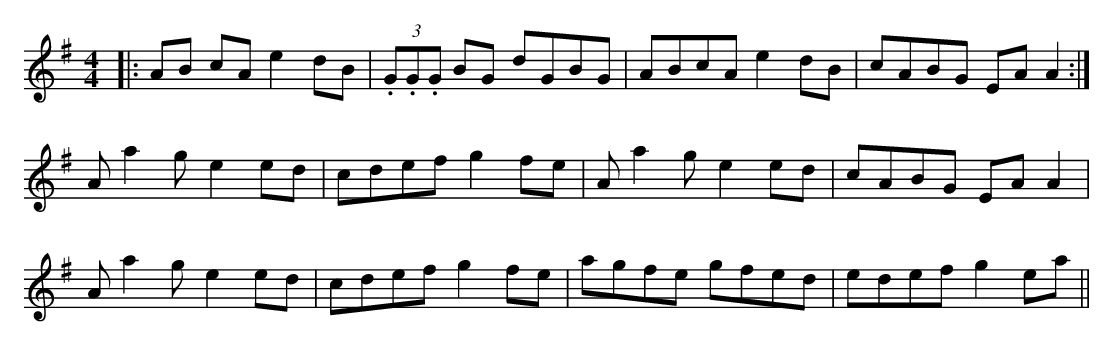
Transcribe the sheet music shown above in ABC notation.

X:1
M:4/4
K:G
|:AB cA e2dB|(3.G.G.G BG dGBG|ABcA e2dB|cABG EAA2:|
Aa2g e2ed|cdef g2fe|Aa2g e2ed|cABG EAA2|
Aa2g e2ed|cdef g2fe|agfe gfed|edef g2ea||
